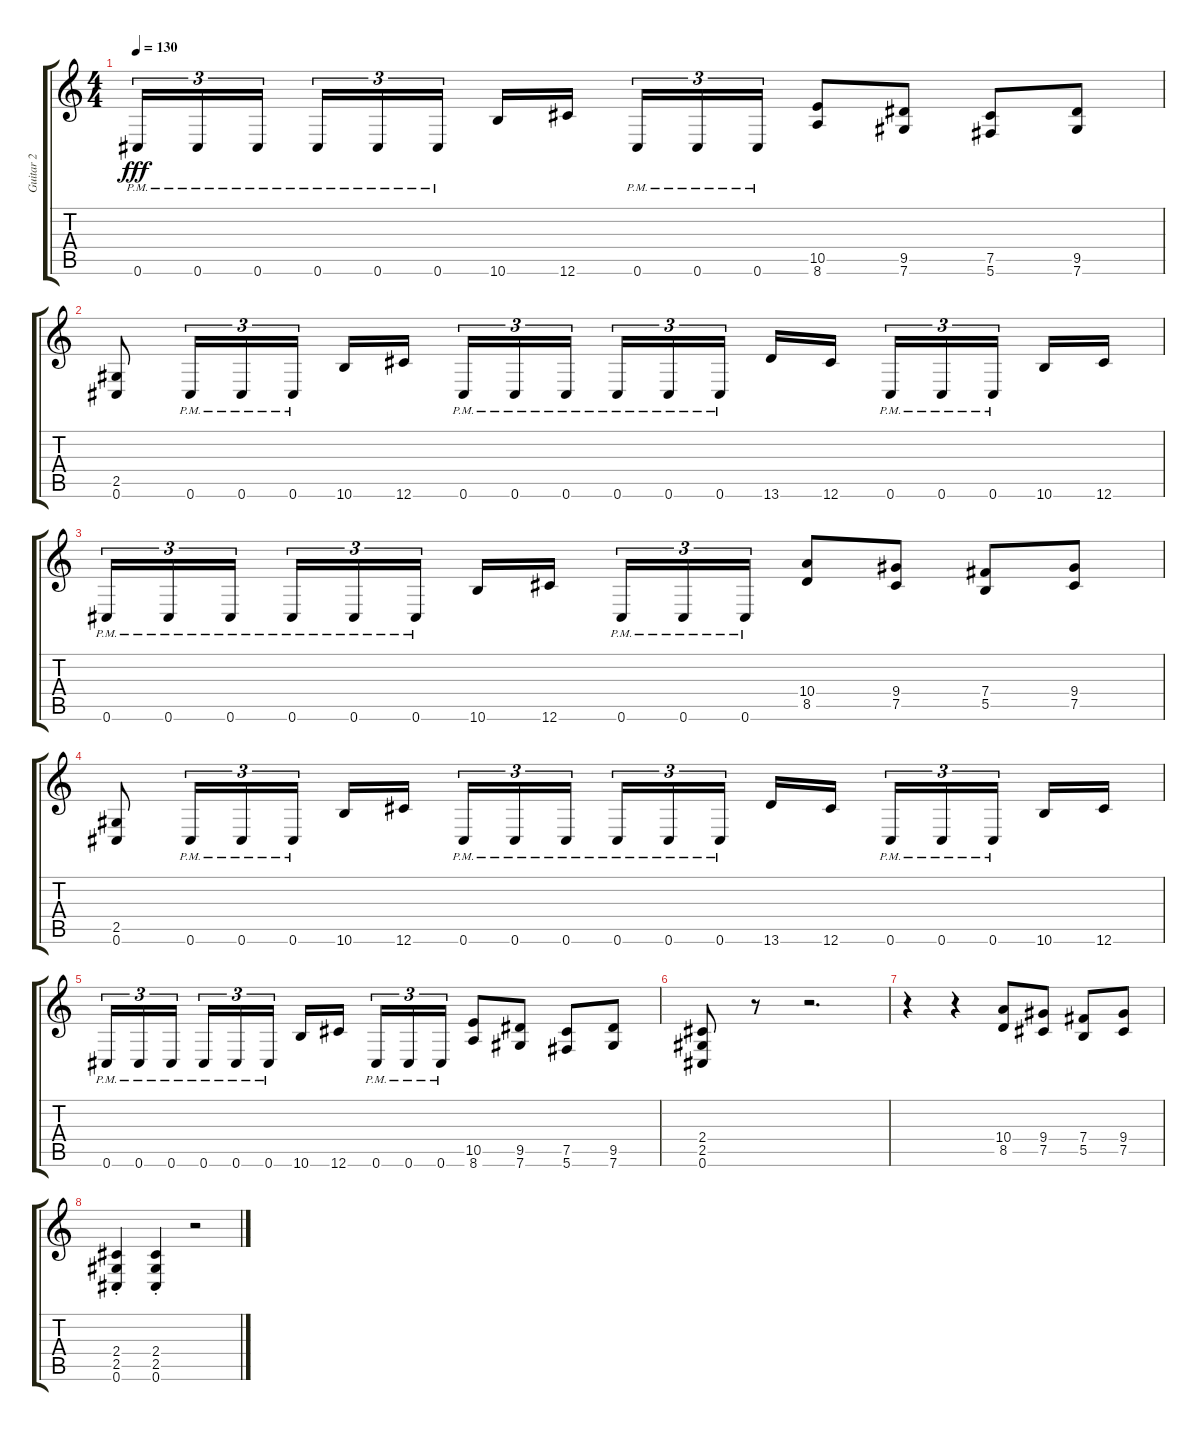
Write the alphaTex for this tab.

\track ("Guitar 2" "Guitar 2") {instrument overdrivenguitar}
\staff {score tabs}
\tuning (Db4 Ab3 E3 B2 Gb2 Db2) {hide}
\ts (4 4)
\tempo 130
\clef g2
\ks c
0.6{pm}.16{tu (3 2) dy fff} 0.6{pm}.16{tu (3 2)} 0.6{pm}.16{tu (3 2) beam splitsecondary} 0.6{pm}.16{tu (3 2)} 0.6{pm}.16{tu (3 2)} 0.6{pm}.16{tu (3 2)} 10.6.16 12.6.16{beam splitsecondary} 0.6{pm}.16{tu (3 2)} 0.6{pm}.16{tu (3 2)} 0.6{pm}.16{tu (3 2)} (10.5 8.6).8 (9.5 7.6).8 (7.5 5.6).8 (9.5 7.6).8 |
(2.5 0.6).8 0.6{pm}.16{tu (3 2)} 0.6{pm}.16{tu (3 2)} 0.6{pm}.16{tu (3 2)} 10.6.16 12.6.16{beam splitsecondary} 0.6{pm}.16{tu (3 2)} 0.6{pm}.16{tu (3 2)} 0.6{pm}.16{tu (3 2)} 0.6{pm}.16{tu (3 2)} 0.6{pm}.16{tu (3 2)} 0.6{pm}.16{tu (3 2) beam splitsecondary} 13.6.16 12.6.16 0.6{pm}.16{tu (3 2)} 0.6{pm}.16{tu (3 2)} 0.6{pm}.16{tu (3 2) beam splitsecondary} 10.6.16 12.6.16 |
0.6{pm}.16{tu (3 2)} 0.6{pm}.16{tu (3 2)} 0.6{pm}.16{tu (3 2) beam splitsecondary} 0.6{pm}.16{tu (3 2)} 0.6{pm}.16{tu (3 2)} 0.6{pm}.16{tu (3 2)} 10.6.16 12.6.16{beam splitsecondary} 0.6{pm}.16{tu (3 2)} 0.6{pm}.16{tu (3 2)} 0.6{pm}.16{tu (3 2)} (10.4 8.5).8 (9.4 7.5).8 (7.4 5.5).8 (9.4 7.5).8 |
(2.5 0.6).8 0.6{pm}.16{tu (3 2)} 0.6{pm}.16{tu (3 2)} 0.6{pm}.16{tu (3 2)} 10.6.16 12.6.16{beam splitsecondary} 0.6{pm}.16{tu (3 2)} 0.6{pm}.16{tu (3 2)} 0.6{pm}.16{tu (3 2)} 0.6{pm}.16{tu (3 2)} 0.6{pm}.16{tu (3 2)} 0.6{pm}.16{tu (3 2) beam splitsecondary} 13.6.16 12.6.16 0.6{pm}.16{tu (3 2)} 0.6{pm}.16{tu (3 2)} 0.6{pm}.16{tu (3 2) beam splitsecondary} 10.6.16 12.6.16 |
0.6{pm}.16{tu (3 2)} 0.6{pm}.16{tu (3 2)} 0.6{pm}.16{tu (3 2) beam splitsecondary} 0.6{pm}.16{tu (3 2)} 0.6{pm}.16{tu (3 2)} 0.6{pm}.16{tu (3 2)} 10.6.16 12.6.16{beam splitsecondary} 0.6{pm}.16{tu (3 2)} 0.6{pm}.16{tu (3 2)} 0.6{pm}.16{tu (3 2)} (10.5 8.6).8 (9.5 7.6).8 (7.5 5.6).8 (9.5 7.6).8 |
(2.4 2.5 0.6).8 r.8 r.2{d} |
r.4 r.4 (10.4 8.5).8 (9.4 7.5).8 (7.4 5.5).8 (9.4 7.5).8 |
(2.4{st} 2.5{st} 0.6{st}).4 (2.4{st} 2.5{st} 0.6{st}).4 r.2
